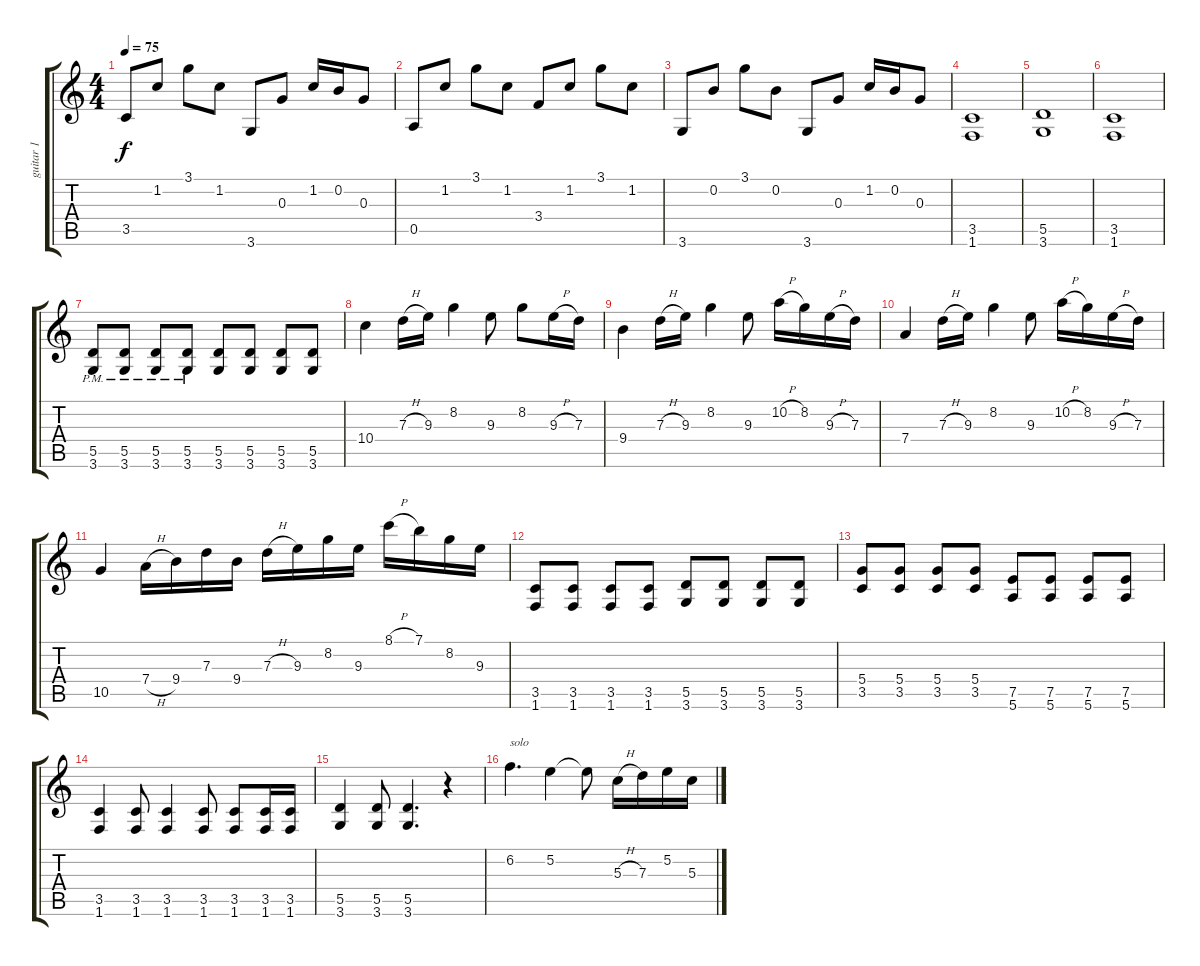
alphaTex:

\track ("guitar 1" "guitar 1") {instrument overdrivenguitar}
\staff {score tabs}
\tuning (E4 B3 G3 D3 A2 E2) {hide}
\ts (4 4)
\tempo 75
\clef g2
\ks c
3.5.8{dy f} 1.2.8 3.1.8 1.2.8 3.6.8 0.3.8 1.2.16 0.2.16 0.3.8 |
0.5.8 1.2.8 3.1.8 1.2.8 3.4.8 1.2.8 3.1.8 1.2.8 |
3.6.8 0.2.8 3.1.8 0.2.8 3.6.8 0.3.8 1.2.16 0.2.16 0.3.8 |
(3.5 1.6).1{instrument overdrivenguitar} |
(5.5 3.6).1 |
(3.5 1.6).1 |
(5.5{pm} 3.6{pm}).8 (5.5{pm} 3.6{pm}).8 (5.5{pm} 3.6{pm}).8 (5.5{pm} 3.6{pm}).8 (5.5 3.6).8 (5.5 3.6).8 (5.5 3.6).8 (5.5 3.6).8 |
10.4.4 7.3{h}.16 9.3.16 8.2.4 9.3.8 8.2.8 9.3{h}.16 7.3.16 |
9.4.4 7.3{h}.16 9.3.16 8.2.4 9.3.8 10.2{h}.16 8.2.16 9.3{h}.16 7.3.16 |
7.4.4 7.3{h}.16 9.3.16 8.2.4 9.3.8 10.2{h}.16 8.2.16 9.3{h}.16 7.3.16 |
10.5.4 7.4{h}.16 9.4.16 7.3.16 9.4.16 7.3{h}.16 9.3.16 8.2.16 9.3.16 8.1{h}.16 7.1.16 8.2.16 9.3.16 |
(3.5 1.6).8 (3.5 1.6).8 (3.5 1.6).8 (3.5 1.6).8 (5.5 3.6).8 (5.5 3.6).8 (5.5 3.6).8 (5.5 3.6).8 |
(5.4 3.5).8 (5.4 3.5).8 (5.4 3.5).8 (5.4 3.5).8 (7.5 5.6).8 (7.5 5.6).8 (7.5 5.6).8 (7.5 5.6).8 |
(3.5 1.6).4 (3.5 1.6).8 (3.5 1.6).4 (3.5 1.6).8 (3.5 1.6).8 (3.5 1.6).16 (3.5 1.6).16 |
(5.5 3.6).4 (5.5 3.6).8 (5.5 3.6).4{d} r.4 |
6.2.4{d txt "solo"} 5.2.4 5.2{t}.8 5.3{h}.16 7.3.16 5.2.16 5.3.16
